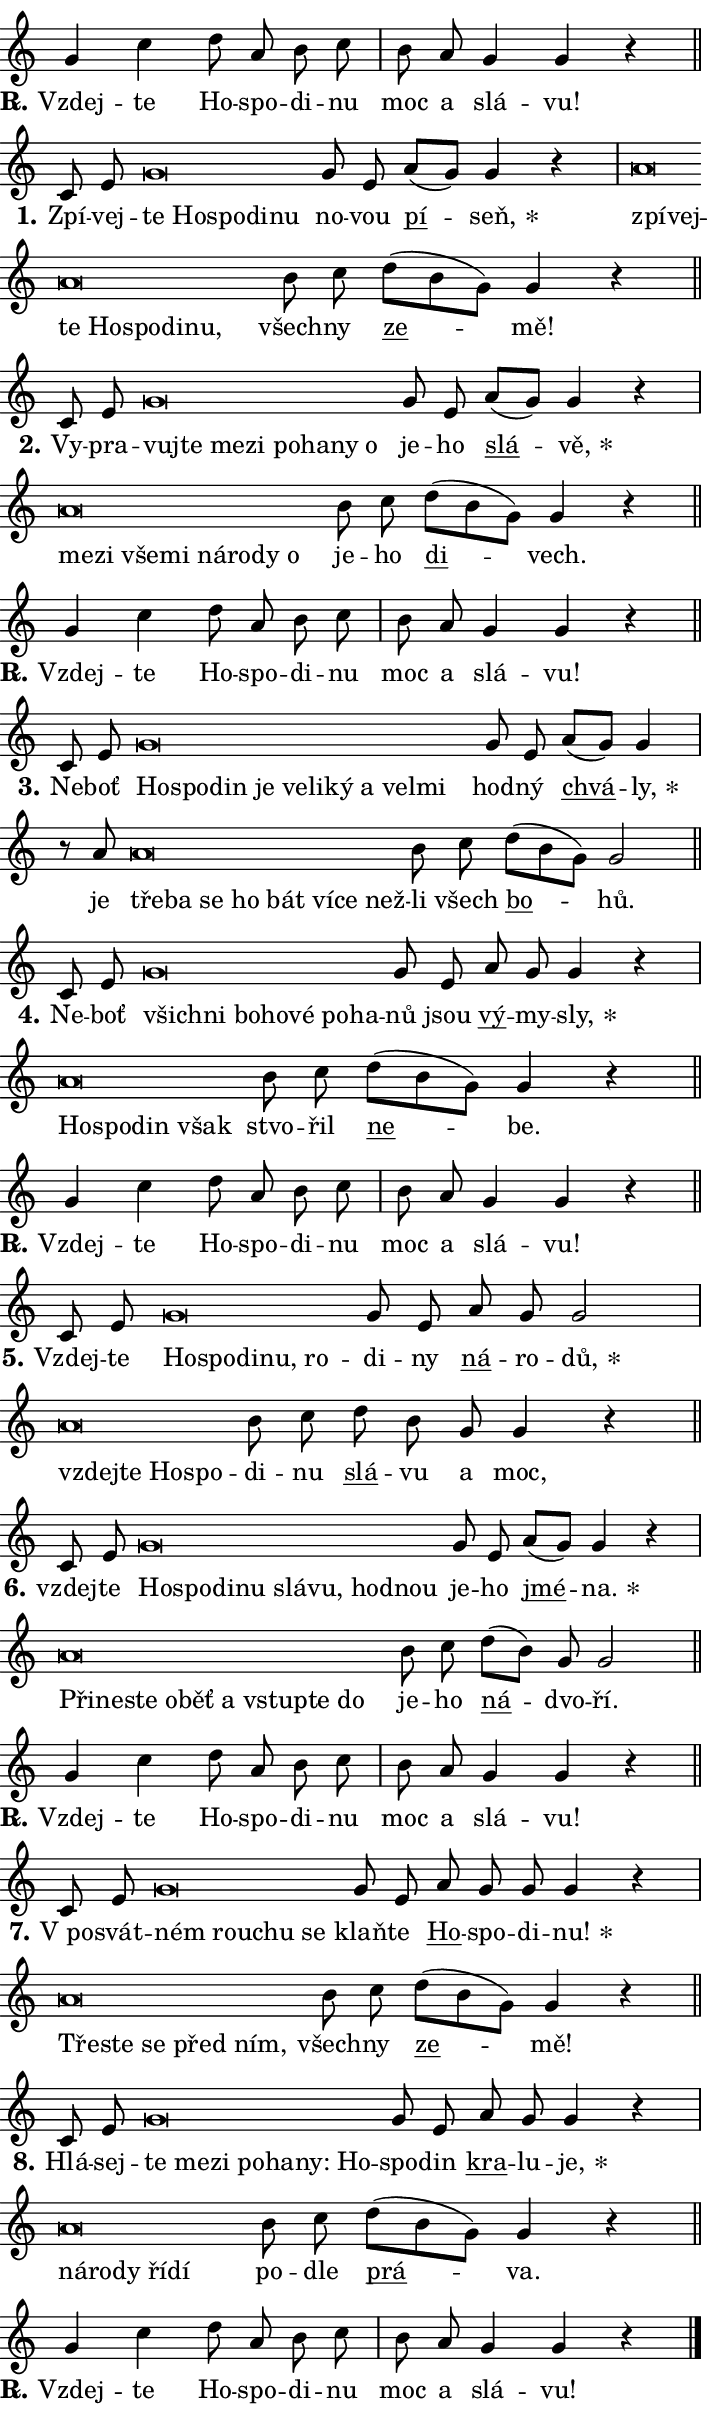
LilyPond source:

\version "2.24.0"
\header { tagline = "" }
\paper {
  indent = 0\cm
  top-margin = 0\cm
  right-margin = 0.13\cm % to fit lyric hyphens
  bottom-margin = 0\cm
  left-margin = 0\cm
  paper-width = 12\cm
  page-breaking = #ly:one-page-breaking
  system-system-spacing.basic-distance = #11
  score-system-spacing.basic-distance = #11
  ragged-last = ##f
}


%% Author: Thomas Morley
%% https://lists.gnu.org/archive/html/lilypond-user/2020-05/msg00002.html
#(define (line-position grob)
"Returns position of @var[grob} in current system:
   @code{'start}, if at first time-step
   @code{'end}, if at last time-step
   @code{'middle} otherwise
"
  (let* ((col (ly:item-get-column grob))
         (ln (ly:grob-object col 'left-neighbor))
         (rn (ly:grob-object col 'right-neighbor))
         (col-to-check-left (if (ly:grob? ln) ln col))
         (col-to-check-right (if (ly:grob? rn) rn col))
         (break-dir-left
           (and
             (ly:grob-property col-to-check-left 'non-musical #f)
             (ly:item-break-dir col-to-check-left)))
         (break-dir-right
           (and
             (ly:grob-property col-to-check-right 'non-musical #f)
             (ly:item-break-dir col-to-check-right))))
        (cond ((eqv? 1 break-dir-left) 'start)
              ((eqv? -1 break-dir-right) 'end)
              (else 'middle))))

#(define (tranparent-at-line-position vctor)
  (lambda (grob)
  "Relying on @code{line-position} select the relevant enry from @var{vctor}.
Used to determine transparency,"
    (case (line-position grob)
      ((end) (not (vector-ref vctor 0)))
      ((middle) (not (vector-ref vctor 1)))
      ((start) (not (vector-ref vctor 2))))))

noteHeadBreakVisibility =
#(define-music-function (break-visibility)(vector?)
"Makes @code{NoteHead}s transparent relying on @var{break-visibility}"
#{
  \override NoteHead.transparent =
    #(tranparent-at-line-position break-visibility)
#})

#(define delete-ledgers-for-transparent-note-heads
  (lambda (grob)
    "Reads whether a @code{NoteHead} is transparent.
If so this @code{NoteHead} is removed from @code{'note-heads} from
@var{grob}, which is supposed to be @code{LedgerLineSpanner}.
As a result ledgers are not printed for this @code{NoteHead}"
    (let* ((nhds-array (ly:grob-object grob 'note-heads))
           (nhds-list
             (if (ly:grob-array? nhds-array)
                 (ly:grob-array->list nhds-array)
                 '()))
           ;; Relies on the transparent-property being done before
           ;; Staff.LedgerLineSpanner.after-line-breaking is executed.
           ;; This is fragile ...
           (to-keep
             (remove
               (lambda (nhd)
                 (ly:grob-property nhd 'transparent #f))
               nhds-list)))
      ;; TODO find a better method to iterate over grob-arrays, similiar
      ;; to filter/remove etc for lists
      ;; For now rebuilt from scratch
      (set! (ly:grob-object grob 'note-heads)  '())
      (for-each
        (lambda (nhd)
          (ly:pointer-group-interface::add-grob grob 'note-heads nhd))
        to-keep))))

squashNotes = {
  \override NoteHead.X-extent = #'(-0.2 . 0.2)
  \override NoteHead.Y-extent = #'(-0.75 . 0)
  \override NoteHead.stencil =
    #(lambda (grob)
       (let ((pos (ly:grob-property grob 'staff-position)))
         (begin
           (if (< pos -7) (display "ERROR: Lower brevis then expected\n") (display ""))
           (if (<= pos -6) ly:text-interface::print ly:note-head::print))))
}
unSquashNotes = {
  \revert NoteHead.X-extent
  \revert NoteHead.Y-extent
  \revert NoteHead.stencil
}

hideNotes = \noteHeadBreakVisibility #begin-of-line-visible
unHideNotes = \noteHeadBreakVisibility #all-visible

% work-around for resetting accidentals
% https://lilypond.org/doc/v2.23/Documentation/notation/displaying-rhythms#unmetered-music
cadenzaMeasure = {
  \cadenzaOff
  \partial 1024 s1024
  \cadenzaOn
}

#(define-markup-command (accent layout props text) (markup?)
  "Underline accented syllable"
  (interpret-markup layout props
    #{\markup \override #'(offset . 4.3) \underline { #text }#}))

responsum = \markup \concat {
  "R" \hspace #-1.05 \path #0.1 #'((moveto 0 0.07) (lineto 0.9 0.8)) \hspace #0.05 "."
}

spaceSize = #0.6828661417322834 % exact space size for TeX Gyre Schola

\layout {
  \context {
    \Staff
    \remove "Time_signature_engraver"
    \override LedgerLineSpanner.after-line-breaking = #delete-ledgers-for-transparent-note-heads
  }
  \context {
    \Lyrics {
      \override LyricSpace.minimum-distance = \spaceSize
      \override LyricText.font-name = #"TeX Gyre Schola"
      \override LyricText.font-size = 1
      \override StanzaNumber.font-name = #"TeX Gyre Schola Bold"
      \override StanzaNumber.font-size = 1
    }
  }
  \context {
    \Score 
    \override NoteHead.text =
      #(lambda (grob) 
        (let ((pos (ly:grob-property grob 'staff-position)))
          #{\markup {
            \combine
              \halign #-0.55 \raise #(if (= pos -6) 0 0.5) \override #'(thickness . 2) \draw-line #'(3.2 . 0)
              \musicglyph "noteheads.sM1"
          }#}))
  }
}

% magnetic-lyrics.ily
%
%   written by
%     Jean Abou Samra <jean@abou-samra.fr>
%     Werner Lemberg <wl@gnu.org>
%
%   adapted by
%     Jiri Hon <jiri.hon@gmail.com>
%
% Version 2022-Apr-15

% https://www.mail-archive.com/lilypond-user@gnu.org/msg149350.html

#(define (Left_hyphen_pointer_engraver context)
   "Collect syllable-hyphen-syllable occurrences in lyrics and store
them in properties.  This engraver only looks to the left.  For
example, if the lyrics input is @code{foo -- bar}, it does the
following.

@itemize @bullet
@item
Set the @code{text} property of the @code{LyricHyphen} grob between
@q{foo} and @q{bar} to @code{foo}.

@item
Set the @code{left-hyphen} property of the @code{LyricText} grob with
text @q{foo} to the @code{LyricHyphen} grob between @q{foo} and
@q{bar}.
@end itemize

Use this auxiliary engraver in combination with the
@code{lyric-@/text::@/apply-@/magnetic-@/offset!} hook."
   (let ((hyphen #f)
         (text #f))
     (make-engraver
      (acknowledgers
       ((lyric-syllable-interface engraver grob source-engraver)
        (set! text grob)))
      (end-acknowledgers
       ((lyric-hyphen-interface engraver grob source-engraver)
        ;(when (not (grob::has-interface grob 'lyric-space-interface))
          (set! hyphen grob)));)
      ((stop-translation-timestep engraver)
       (when (and text hyphen)
         (ly:grob-set-object! text 'left-hyphen hyphen))
       (set! text #f)
       (set! hyphen #f)))))

#(define (lyric-text::apply-magnetic-offset! grob)
   "If the space between two syllables is less than the value in
property @code{LyricText@/.details@/.squash-threshold}, move the right
syllable to the left so that it gets concatenated with the left
syllable.

Use this function as a hook for
@code{LyricText@/.after-@/line-@/breaking} if the
@code{Left_@/hyphen_@/pointer_@/engraver} is active."
   (let ((hyphen (ly:grob-object grob 'left-hyphen #f)))
     (when hyphen
       (let ((left-text (ly:spanner-bound hyphen LEFT)))
         (when (grob::has-interface left-text 'lyric-syllable-interface)
           (let* ((common (ly:grob-common-refpoint grob left-text X))
                  (this-x-ext (ly:grob-extent grob common X))
                  (left-x-ext
                   (begin
                     ;; Trigger magnetism for left-text.
                     (ly:grob-property left-text 'after-line-breaking)
                     (ly:grob-extent left-text common X)))
                  ;; `delta` is the gap width between two syllables.
                  (delta (- (interval-start this-x-ext)
                            (interval-end left-x-ext)))
                  (details (ly:grob-property grob 'details))
                  (threshold (assoc-get 'squash-threshold details 0.2)))
             (when (< delta threshold)
               (let* (;; We have to manipulate the input text so that
                      ;; ligatures crossing syllable boundaries are not
                      ;; disabled.  For languages based on the Latin
                      ;; script this is essentially a beautification.
                      ;; However, for non-Western scripts it can be a
                      ;; necessity.
                      (lt (ly:grob-property left-text 'text))
                      (rt (ly:grob-property grob 'text))
                      (is-space (grob::has-interface hyphen 'lyric-space-interface))
                      (space (if is-space " " ""))
                      (extra-delta (if is-space spaceSize 0))
                      ;; Append new syllable.
                      (ltrt-space (if (and (string? lt) (string? rt))
                                (string-append lt space rt)
                                (make-concat-markup (list lt space rt))))
                      ;; Right-align `ltrt` to the right side.
                      (ltrt-space-markup (grob-interpret-markup
                               grob
                               (make-translate-markup
                                (cons (interval-length this-x-ext) 0)
                                (make-right-align-markup ltrt-space)))))
                 (begin
                   ;; Don't print `left-text`.
                   (ly:grob-set-property! left-text 'stencil #f)
                   ;; Set text and stencil (which holds all collected
                   ;; syllables so far) and shift it to the left.
                   (ly:grob-set-property! grob 'text ltrt-space)
                   (ly:grob-set-property! grob 'stencil ltrt-space-markup)
                   (ly:grob-translate-axis! grob (- (- delta extra-delta)) X))))))))))


#(define (lyric-hyphen::displace-bounds-first grob)
   ;; Make very sure this callback isn't triggered too early.
   (let ((left (ly:spanner-bound grob LEFT))
         (right (ly:spanner-bound grob RIGHT)))
     (ly:grob-property left 'after-line-breaking)
     (ly:grob-property right 'after-line-breaking)
     (ly:lyric-hyphen::print grob)))

squashThreshold = #0.4

\layout {
  \context {
    \Lyrics
    \consists #Left_hyphen_pointer_engraver
    \override LyricText.after-line-breaking =
      #lyric-text::apply-magnetic-offset!
    \override LyricHyphen.stencil = #lyric-hyphen::displace-bounds-first
    \override LyricText.details.squash-threshold = \squashThreshold
    \override LyricHyphen.minimum-distance = 0
    \override LyricHyphen.minimum-length = \squashThreshold
  }
}

squashText = \override LyricText.details.squash-threshold = 9999
unSquashText = \override LyricText.details.squash-threshold = \squashThreshold

leftText = \override LyricText.self-alignment-X = #LEFT
unLeftText = \revert LyricText.self-alignment-X

starOffset = #(lambda (grob) 
                (let ((x_offset (ly:self-alignment-interface::aligned-on-x-parent grob)))
                  (if (= x_offset 0) 0 (+ x_offset 1.2))))

star = #(define-music-function (syllable)(string?)
"Append star separator at the end of a syllable"
#{
  \once \override LyricText.X-offset = #starOffset
  \lyricmode { \markup {
    #syllable
    \override #'((font-name . "TeX Gyre Schola Bold")) \hspace #0.2 \lower #0.65 \larger "*"
  } }
#})

starAccent = #(define-music-function (syllable)(string?)
"Append star separator at the end of a syllable and make accent"
#{
  \once \override LyricText.X-offset = #starOffset
  \lyricmode { \markup {
    \accent #syllable
    \override #'((font-name . "TeX Gyre Schola Bold")) \hspace #0.2 \lower #0.65 \larger "*"
  } }
#})

breath = #(define-music-function (syllable)(string?)
"Append breathing indicator at the end of a syllable"
#{
  \lyricmode { \markup { #syllable "+" } }
#})

optionalBreath = #(define-music-function (syllable)(string?)
"Append optional breathing indicator at the end of a syllable"
#{
  \lyricmode { \markup { #syllable "(+)" } }
#})


\score {
    <<
        \new Voice = "melody" { \cadenzaOn \key c \major \relative { g'4 c \bar "" d8 a b c \cadenzaMeasure \bar "|" b \bar "" a g4 g r \cadenzaMeasure \bar "||" \break } }
        \new Lyrics \lyricsto "melody" { \lyricmode { \set stanza = \responsum
Vzdej -- te Ho -- spo -- di -- nu moc a slá -- vu! } }
    >>
    \layout {}
}

\score {
    <<
        \new Voice = "melody" { \cadenzaOn \key c \major \relative { c'8 e \bar "" \squashNotes g\breve*1/16 \hideNotes \breve*1/16 \bar "" \breve*1/16 \bar "" \breve*1/16 \breve*1/16 \bar "" \unHideNotes \unSquashNotes g8 e \bar "" a[( g)] g4 r \cadenzaMeasure \bar "|" \squashNotes a\breve*1/16 \hideNotes \breve*1/16 \bar "" \breve*1/16 \bar "" \breve*1/16 \bar "" \breve*1/16 \bar "" \breve*1/16 \breve*1/16 \bar "" \unHideNotes \unSquashNotes b8 c \bar "" d[( b g)] g4 r \cadenzaMeasure \bar "||" \break } }
        \new Lyrics \lyricsto "melody" { \lyricmode { \set stanza = "1."
Zpí -- vej -- \leftText te \squashText Ho -- spo -- di -- nu \unLeftText \unSquashText no -- vou \markup \accent pí -- \star seň, \leftText zpí -- \squashText vej -- te Ho -- spo -- di -- nu, \unLeftText \unSquashText všech -- ny \markup \accent ze -- mě! } }
    >>
    \layout {}
}

\score {
    <<
        \new Voice = "melody" { \cadenzaOn \key c \major \relative { c'8 e \bar "" \squashNotes g\breve*1/16 \hideNotes \breve*1/16 \bar "" \breve*1/16 \bar "" \breve*1/16 \bar "" \breve*1/16 \bar "" \breve*1/16 \bar "" \breve*1/16 \breve*1/16 \bar "" \unHideNotes \unSquashNotes g8 e \bar "" a[( g)] g4 r \cadenzaMeasure \bar "|" \squashNotes a\breve*1/16 \hideNotes \breve*1/16 \bar "" \breve*1/16 \bar "" \breve*1/16 \bar "" \breve*1/16 \bar "" \breve*1/16 \bar "" \breve*1/16 \breve*1/16 \bar "" \unHideNotes \unSquashNotes b8 c \bar "" d[( b g)] g4 r \cadenzaMeasure \bar "||" \break } }
        \new Lyrics \lyricsto "melody" { \lyricmode { \set stanza = "2."
Vy -- pra -- \leftText vuj -- \squashText te me -- zi po -- ha -- ny o \unLeftText \unSquashText je -- ho \markup \accent slá -- \star vě, \leftText me -- \squashText zi vše -- mi ná -- ro -- dy o \unLeftText \unSquashText je -- ho \markup \accent di -- vech. } }
    >>
    \layout {}
}

\score {
    <<
        \new Voice = "melody" { \cadenzaOn \key c \major \relative { g'4 c \bar "" d8 a b c \cadenzaMeasure \bar "|" b \bar "" a g4 g r \cadenzaMeasure \bar "||" \break } }
        \new Lyrics \lyricsto "melody" { \lyricmode { \set stanza = \responsum
Vzdej -- te Ho -- spo -- di -- nu moc a slá -- vu! } }
    >>
    \layout {}
}

\score {
    <<
        \new Voice = "melody" { \cadenzaOn \key c \major \relative { c'8 e \bar "" \squashNotes g\breve*1/16 \hideNotes \breve*1/16 \bar "" \breve*1/16 \bar "" \breve*1/16 \bar "" \breve*1/16 \bar "" \breve*1/16 \bar "" \breve*1/16 \bar "" \breve*1/16 \bar "" \breve*1/16 \breve*1/16 \bar "" \unHideNotes \unSquashNotes g8 e \bar "" a[( g)] g4 \cadenzaMeasure \bar "|" r8 a8 \squashNotes a\breve*1/16 \hideNotes \breve*1/16 \bar "" \breve*1/16 \bar "" \breve*1/16 \bar "" \breve*1/16 \bar "" \breve*1/16 \bar "" \breve*1/16 \breve*1/16 \bar "" \unHideNotes \unSquashNotes b8 c \bar "" d[( b g)] g2 \cadenzaMeasure \bar "||" \break } }
        \new Lyrics \lyricsto "melody" { \lyricmode { \set stanza = "3."
Ne -- boť \leftText Ho -- \squashText spo -- din je ve -- li -- ký a vel -- mi \unLeftText \unSquashText hod -- ný \markup \accent chvá -- \star ly, je \leftText tře -- \squashText ba se ho bát ví -- ce než -- \unLeftText \unSquashText li všech \markup \accent bo -- hů. } }
    >>
    \layout {}
}

\score {
    <<
        \new Voice = "melody" { \cadenzaOn \key c \major \relative { c'8 e \bar "" \squashNotes g\breve*1/16 \hideNotes \breve*1/16 \bar "" \breve*1/16 \bar "" \breve*1/16 \bar "" \breve*1/16 \bar "" \breve*1/16 \breve*1/16 \bar "" \unHideNotes \unSquashNotes g8 e \bar "" a g g4 r \cadenzaMeasure \bar "|" \squashNotes a\breve*1/16 \hideNotes \breve*1/16 \bar "" \breve*1/16 \breve*1/16 \bar "" \unHideNotes \unSquashNotes b8 c \bar "" d[( b g)] g4 r \cadenzaMeasure \bar "||" \break } }
        \new Lyrics \lyricsto "melody" { \lyricmode { \set stanza = "4."
Ne -- boť \leftText všich -- \squashText ni bo -- ho -- vé po -- ha -- \unLeftText \unSquashText nů jsou \markup \accent vý -- my -- \star sly, \leftText Ho -- \squashText spo -- din však \unLeftText \unSquashText stvo -- řil \markup \accent ne -- be. } }
    >>
    \layout {}
}

\score {
    <<
        \new Voice = "melody" { \cadenzaOn \key c \major \relative { g'4 c \bar "" d8 a b c \cadenzaMeasure \bar "|" b \bar "" a g4 g r \cadenzaMeasure \bar "||" \break } }
        \new Lyrics \lyricsto "melody" { \lyricmode { \set stanza = \responsum
Vzdej -- te Ho -- spo -- di -- nu moc a slá -- vu! } }
    >>
    \layout {}
}

\score {
    <<
        \new Voice = "melody" { \cadenzaOn \key c \major \relative { c'8 e \bar "" \squashNotes g\breve*1/16 \hideNotes \breve*1/16 \bar "" \breve*1/16 \bar "" \breve*1/16 \breve*1/16 \bar "" \unHideNotes \unSquashNotes g8 e \bar "" a g g2 \cadenzaMeasure \bar "|" \squashNotes a\breve*1/16 \hideNotes \breve*1/16 \bar "" \breve*1/16 \breve*1/16 \bar "" \unHideNotes \unSquashNotes b8 c \bar "" d b g g4 r \cadenzaMeasure \bar "||" \break } }
        \new Lyrics \lyricsto "melody" { \lyricmode { \set stanza = "5."
Vzdej -- te \leftText Ho -- \squashText spo -- di -- nu, ro -- \unLeftText \unSquashText di -- ny \markup \accent ná -- ro -- \star dů, \leftText vzdej -- \squashText te Ho -- spo -- \unLeftText \unSquashText di -- nu \markup \accent slá -- vu a moc, } }
    >>
    \layout {}
}

\score {
    <<
        \new Voice = "melody" { \cadenzaOn \key c \major \relative { c'8 e \bar "" \squashNotes g\breve*1/16 \hideNotes \breve*1/16 \bar "" \breve*1/16 \bar "" \breve*1/16 \bar "" \breve*1/16 \bar "" \breve*1/16 \bar "" \breve*1/16 \breve*1/16 \bar "" \unHideNotes \unSquashNotes g8 e \bar "" a[( g)] g4 r \cadenzaMeasure \bar "|" \squashNotes a\breve*1/16 \hideNotes \breve*1/16 \bar "" \breve*1/16 \bar "" \breve*1/16 \bar "" \breve*1/16 \bar "" \breve*1/16 \bar "" \breve*1/16 \bar "" \breve*1/16 \breve*1/16 \bar "" \unHideNotes \unSquashNotes b8 c \bar "" d[( b)] g g2 \cadenzaMeasure \bar "||" \break } }
        \new Lyrics \lyricsto "melody" { \lyricmode { \set stanza = "6."
vzdej -- te \leftText Ho -- \squashText spo -- di -- nu slá -- vu, hod -- nou \unLeftText \unSquashText je -- ho \markup \accent jmé -- \star na. \leftText Při -- \squashText ne -- ste o -- běť a vstup -- te do \unLeftText \unSquashText je -- ho \markup \accent ná -- dvo -- ří. } }
    >>
    \layout {}
}

\score {
    <<
        \new Voice = "melody" { \cadenzaOn \key c \major \relative { g'4 c \bar "" d8 a b c \cadenzaMeasure \bar "|" b \bar "" a g4 g r \cadenzaMeasure \bar "||" \break } }
        \new Lyrics \lyricsto "melody" { \lyricmode { \set stanza = \responsum
Vzdej -- te Ho -- spo -- di -- nu moc a slá -- vu! } }
    >>
    \layout {}
}

\score {
    <<
        \new Voice = "melody" { \cadenzaOn \key c \major \relative { c'8 e \bar "" \squashNotes g\breve*1/16 \hideNotes \breve*1/16 \bar "" \breve*1/16 \breve*1/16 \bar "" \unHideNotes \unSquashNotes g8 e \bar "" a g g g4 r \cadenzaMeasure \bar "|" \squashNotes a\breve*1/16 \hideNotes \breve*1/16 \bar "" \breve*1/16 \bar "" \breve*1/16 \breve*1/16 \bar "" \unHideNotes \unSquashNotes b8 c \bar "" d[( b g)] g4 r \cadenzaMeasure \bar "||" \break } }
        \new Lyrics \lyricsto "melody" { \lyricmode { \set stanza = "7."
"V po" -- svát -- \leftText ném \squashText rou -- chu se \unLeftText \unSquashText klaň -- te \markup \accent Ho -- spo -- di -- \star nu! \leftText Tře -- \squashText ste se před ním, \unLeftText \unSquashText všech -- ny \markup \accent ze -- mě! } }
    >>
    \layout {}
}

\score {
    <<
        \new Voice = "melody" { \cadenzaOn \key c \major \relative { c'8 e \bar "" \squashNotes g\breve*1/16 \hideNotes \breve*1/16 \bar "" \breve*1/16 \bar "" \breve*1/16 \bar "" \breve*1/16 \bar "" \breve*1/16 \breve*1/16 \bar "" \unHideNotes \unSquashNotes g8 e \bar "" a g g4 r \cadenzaMeasure \bar "|" \squashNotes a\breve*1/16 \hideNotes \breve*1/16 \bar "" \breve*1/16 \bar "" \breve*1/16 \breve*1/16 \bar "" \unHideNotes \unSquashNotes b8 c \bar "" d[( b g)] g4 r \cadenzaMeasure \bar "||" \break } }
        \new Lyrics \lyricsto "melody" { \lyricmode { \set stanza = "8."
Hlá -- sej -- \leftText te \squashText me -- zi po -- ha -- ny: Ho -- \unLeftText \unSquashText spo -- din \markup \accent kra -- lu -- \star je, \leftText ná -- \squashText ro -- dy ří -- dí \unLeftText \unSquashText po -- dle \markup \accent prá -- va. } }
    >>
    \layout {}
}

\score {
    <<
        \new Voice = "melody" { \cadenzaOn \key c \major \relative { g'4 c \bar "" d8 a b c \cadenzaMeasure \bar "|" b \bar "" a g4 g r \cadenzaMeasure \bar "||" \break } \bar "|." }
        \new Lyrics \lyricsto "melody" { \lyricmode { \set stanza = \responsum
Vzdej -- te Ho -- spo -- di -- nu moc a slá -- vu! } }
    >>
    \layout {}
}
